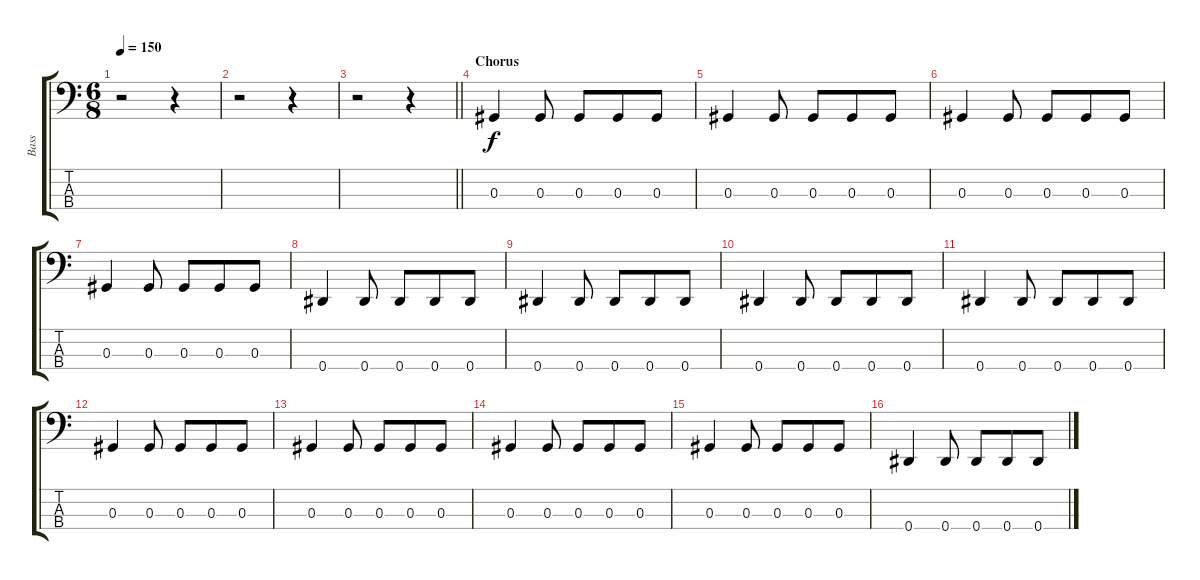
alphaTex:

\track ("Bass" "Bass") {instrument electricbassfinger}
\staff {score tabs}
\tuning (Gb2 Db2 Ab1 Eb1) {hide}
\ts (6 8)
\tempo 150
\clef f4
\ks c
r.2{dy f} r.4 |
r.2 r.4 |
\barLineRight lightlight
r.2 r.4 |
\section ("" "Chorus")
0.3.4 0.3.8 0.3.8 0.3.8 0.3.8 |
0.3.4 0.3.8 0.3.8 0.3.8 0.3.8 |
0.3.4 0.3.8 0.3.8 0.3.8 0.3.8 |
0.3.4 0.3.8 0.3.8 0.3.8 0.3.8 |
0.4.4 0.4.8 0.4.8 0.4.8 0.4.8 |
0.4.4 0.4.8 0.4.8 0.4.8 0.4.8 |
0.4.4 0.4.8 0.4.8 0.4.8 0.4.8 |
0.4.4 0.4.8 0.4.8 0.4.8 0.4.8 |
0.3.4 0.3.8 0.3.8 0.3.8 0.3.8 |
0.3.4 0.3.8 0.3.8 0.3.8 0.3.8 |
0.3.4 0.3.8 0.3.8 0.3.8 0.3.8 |
0.3.4 0.3.8 0.3.8 0.3.8 0.3.8 |
0.4.4 0.4.8 0.4.8 0.4.8 0.4.8
